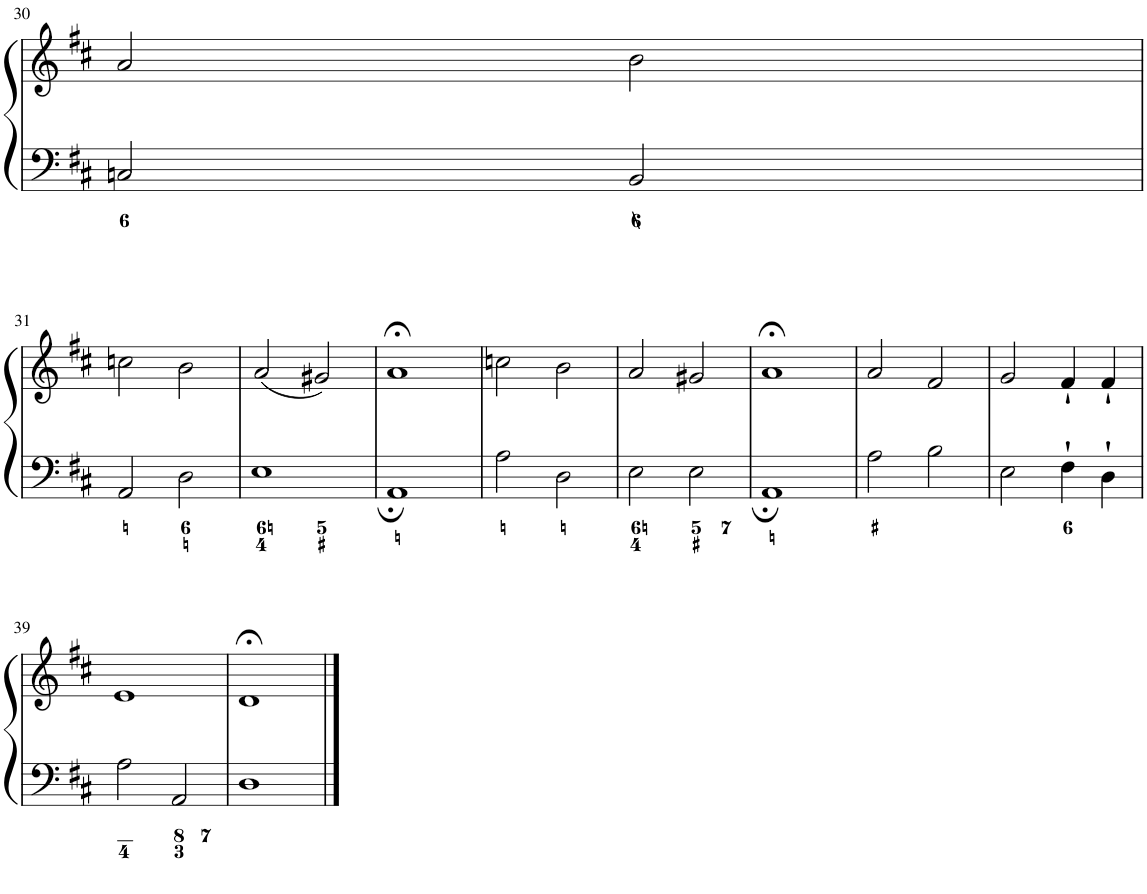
**kern	**kern
*part1	*part1
*staff2	*staff1
*I"Piano	*
*I'Pno.	*
!!LO:PB:g=z
*clefF4	*clefG2
*k[f#c#]	*k[f#c#]
*M4/4	*M4/4
*met(c)	*met(c)
=30	=30
2Cn/	2a/
2BB/	2b\
!!LO:LB:g=z
=31	=31
2AA/	2ccn\
2D\	2b\
=32	=32
1E	(2a/
.	2g#X/)
=33	=33
1AA	1a;<
=34	=34
2A\	2ccn\
2D\	2b\
=35	=35
2E\	2a/
2E\	2g#X/
=36	=36
1AA	1a;<
=37	=37
2A\	2a/
2B\	2f#/
=38	=38
2E\	2g/
4F#`\	4f#`/
4D`\	4f#`/
!!LO:LB:g=z
=39	=39
2A\	1e
2AA/	.
=40	=40
1D	1d;<
==	==
*-	*-
